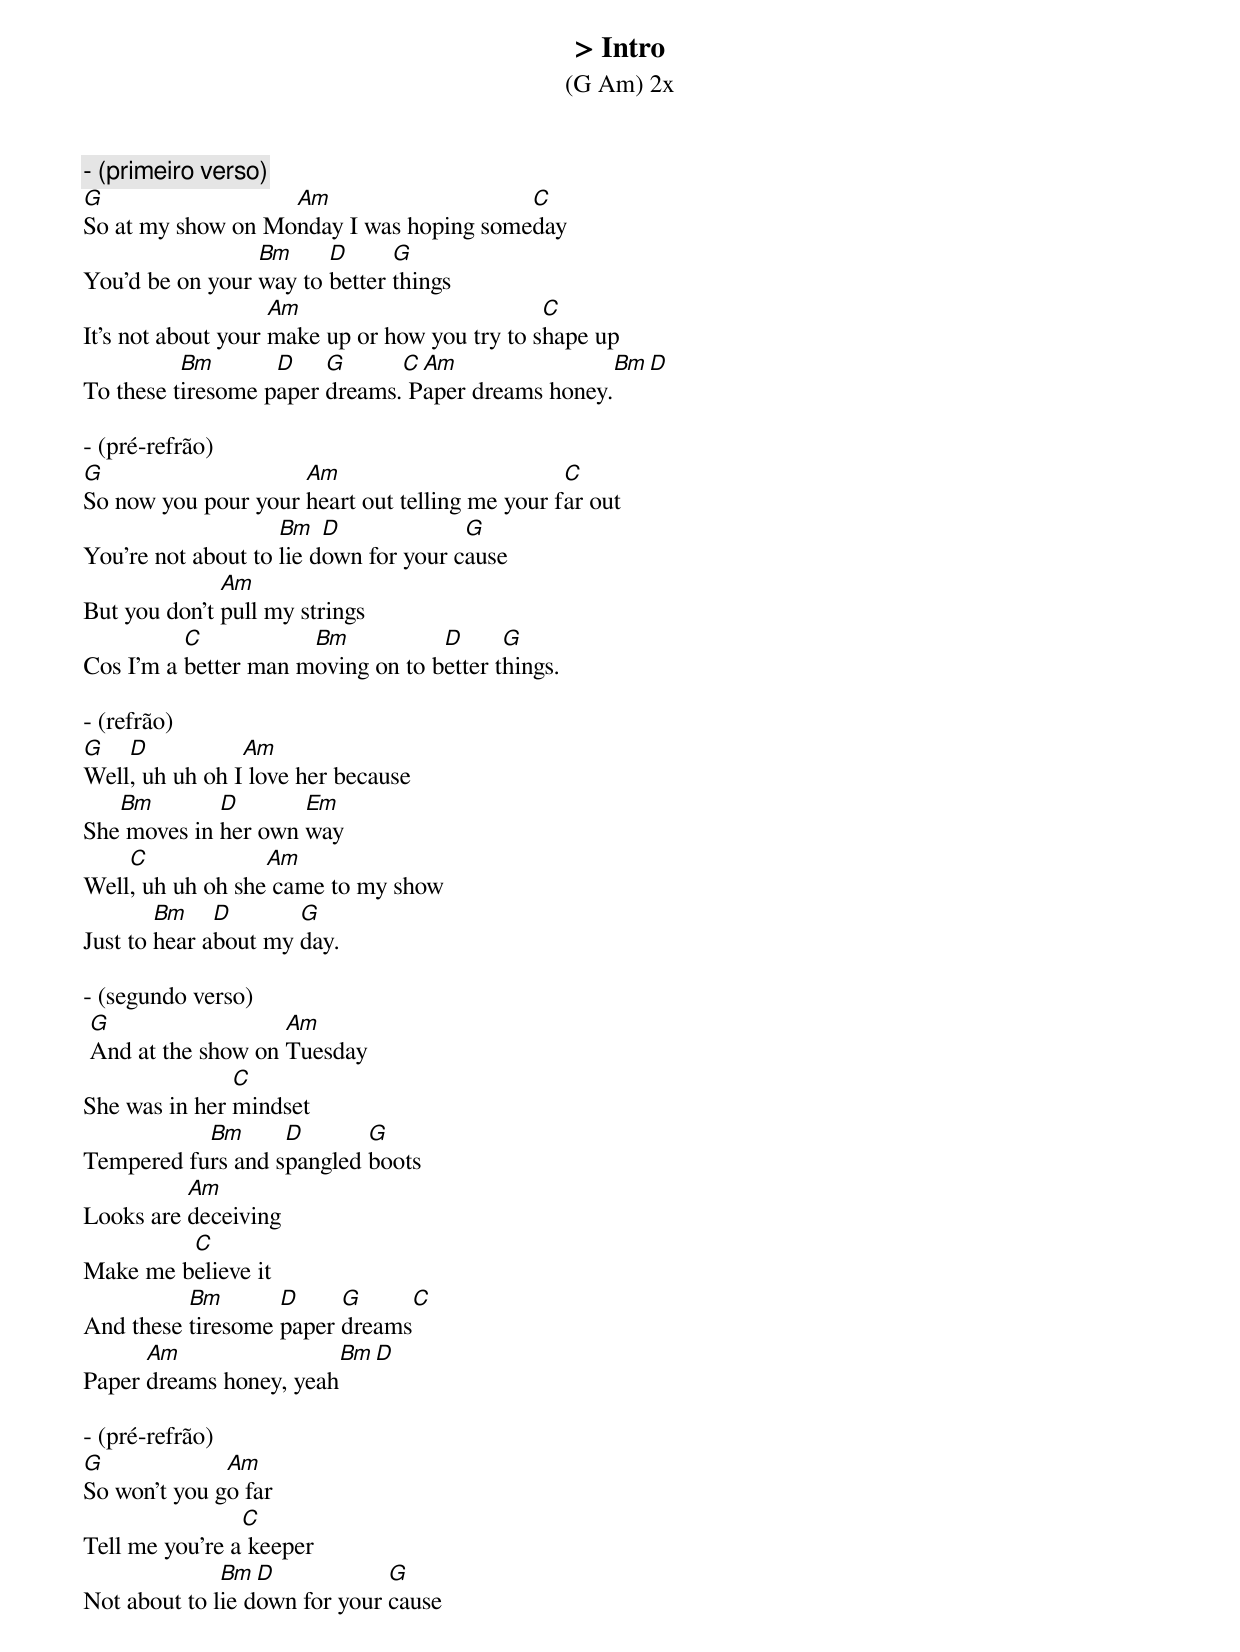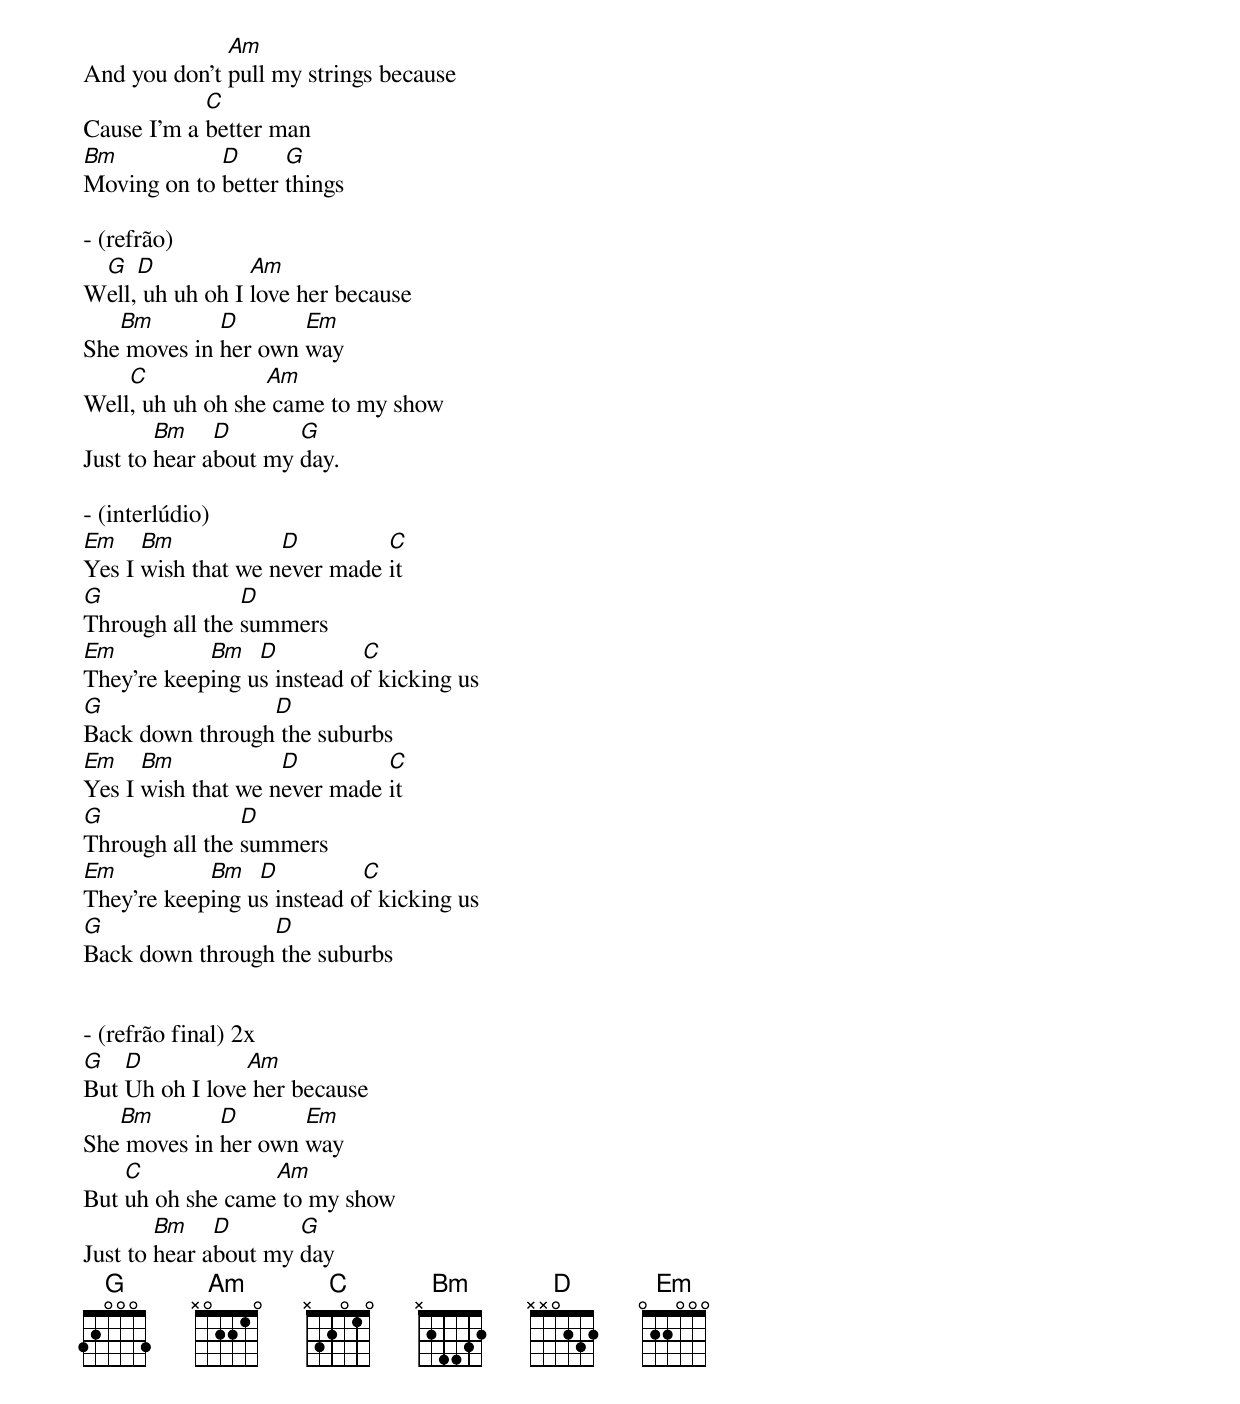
> Intro
(G Am) 2x

- (primeiro verso)
G                  Am                    C
So at my show on Monday I was hoping someday
                 Bm     D      G
You'd be on your way to better things
                    Am                         C
It's not about your make up or how you try to shape up
          Bm       D    G      C Am                 Bm D
To these tiresome paper dreams. Paper dreams honey.

- (pré-refrão)
G                    Am                         C
So now you pour your heart out telling me your far out
                    Bm   D             G
You're not about to lie down for your cause
              Am
But you don't pull my strings
          C           Bm           D      G
Cos I'm a better man moving on to better things.

- (refrão)
G   D           Am
Well, uh uh oh I love her because
   Bm        D       Em
She moves in her own way
    C             Am
Well, uh uh oh she came to my show
        Bm    D       G
Just to hear about my day.

- (segundo verso)
 G                  Am
 And at the show on Tuesday
               C
She was in her mindset
           Bm      D       G
Tempered furs and spangled boots
          Am
Looks are deceiving
         C
Make me believe it
          Bm       D     G       C
And these tiresome paper dreams
      Am                 Bm D
Paper dreams honey, yeah

- (pré-refrão)
G             Am
So won't you go far
                C
Tell me you're a keeper
              Bm  D            G
Not about to lie down for your cause
              Am
And you don't pull my strings because
            C
Cause I'm a better man
Bm           D      G
Moving on to better things

- (refrão)
 G   D           Am
Well, uh uh oh I love her because
   Bm        D       Em
She moves in her own way
    C             Am
Well, uh uh oh she came to my show
        Bm    D       G
Just to hear about my day.

- (interlúdio)
Em    Bm            D         C
Yes I wish that we never made it
G               D
Through all the summers
Em          Bm   D          C
They're keeping us instead of kicking us
G                D
Back down through the suburbs
Em    Bm            D         C
Yes I wish that we never made it
G               D
Through all the summers
Em          Bm   D          C
They're keeping us instead of kicking us
G                D
Back down through the suburbs


- (refrão final) 2x
G   D           Am
But Uh oh I love her because
   Bm        D       Em
She moves in her own way
    C             Am
But uh oh she came to my show
        Bm    D       G
Just to hear about my day
